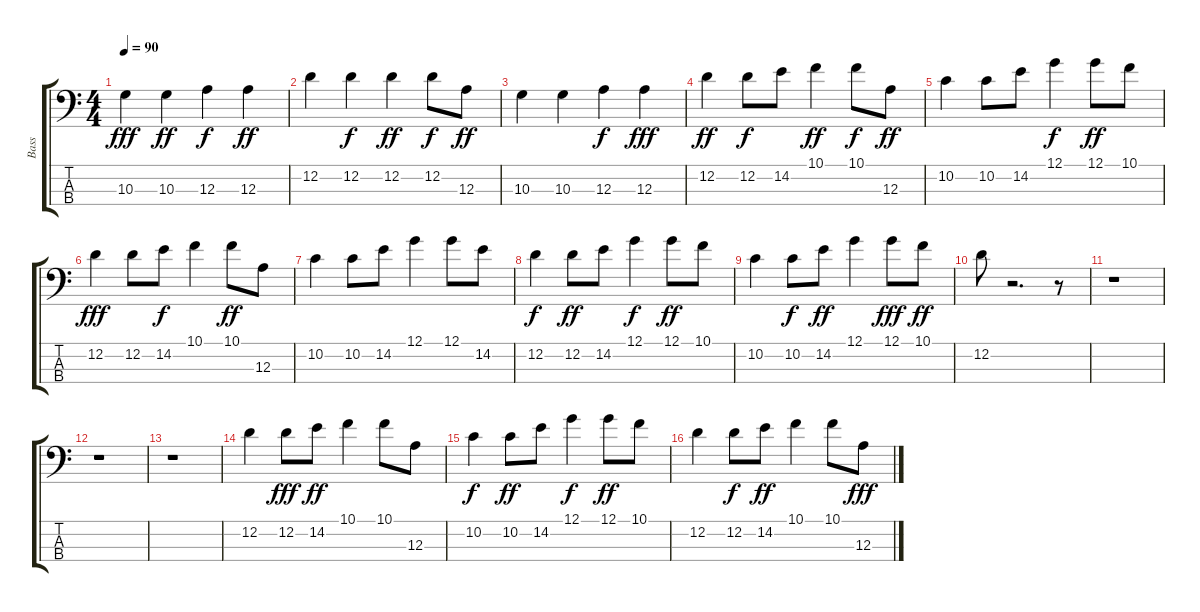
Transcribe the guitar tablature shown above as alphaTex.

\track ("Bass" "Bass") {instrument electricbassfinger}
\staff {score tabs}
\tuning (G2 D2 A1 E1) {hide}
\ts (4 4)
\tempo 90
\clef f4
\ks c
10.3.4{dy fff} 10.3.4{dy ff} 12.3.4{dy f} 12.3.4{dy ff} |
12.2.4 12.2.4{dy f} 12.2.4{dy ff} 12.2.8{dy f} 12.3.8{dy ff} |
10.3.4 10.3.4 12.3.4{dy f} 12.3.4{dy fff} |
12.2.4{dy ff} 12.2.8{dy f} 14.2.8 10.1.4{dy ff} 10.1.8{dy f} 12.3.8{dy ff} |
10.2.4 10.2.8 14.2.8 12.1.4{dy f} 12.1.8{dy ff} 10.1.8 |
12.2.4{dy fff} 12.2.8 14.2.8{dy f} 10.1.4 10.1.8{dy ff} 12.3.8 |
10.2.4 10.2.8 14.2.8 12.1.4 12.1.8 14.2.8 |
12.2.4{dy f} 12.2.8{dy ff} 14.2.8 12.1.4{dy f} 12.1.8{dy ff} 10.1.8 |
10.2.4 10.2.8{dy f} 14.2.8{dy ff} 12.1.4 12.1.8{dy fff} 10.1.8{dy ff} |
12.2.8 r.2{d} r.8 |
r.1 |
r.1 |
r.1 |
12.2.4 12.2.8{dy fff} 14.2.8{dy ff} 10.1.4 10.1.8 12.3.8 |
10.2.4{dy f} 10.2.8{dy ff} 14.2.8 12.1.4{dy f} 12.1.8{dy ff} 10.1.8 |
12.2.4{volume 3} 12.2.8{dy f} 14.2.8{dy ff} 10.1.4 10.1.8 12.3.8{dy fff}
